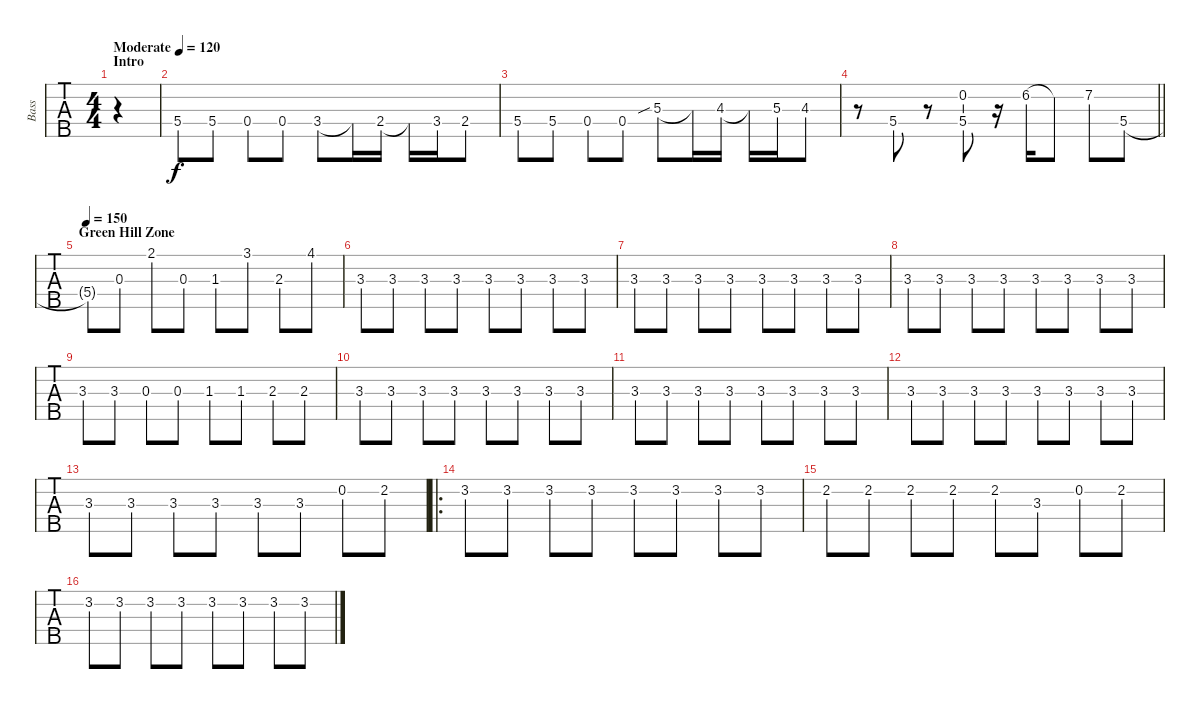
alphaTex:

\track ("Bass" "Bass") {instrument electricbassfinger}
\staff {tabs}
\tuning (G2 D2 A1 E1 B0) {hide}
\ts (4 4)
\section ("" "Intro")
\tempo (120 "Moderate")
\clef f4
\ks c
|
5.4{st}.8 5.4{st}.8 0.4{st}.8 0.4{st}.8 3.4.8 3.4{t}.16 2.4.16 2.4{t}.16 3.4.16 2.4.8 |
5.4{st}.8 5.4{st}.8 0.4{st}.8 0.4{st}.8 5.3{sib}.8 5.3{t}.16 4.3.16 4.3{t}.16 5.3.16 4.3.8 |
\barLineRight lightlight
r.8 5.4.8 r.8 (0.2 5.4).8 r.16 6.2.16 6.2{t}.8 7.2.8 5.4.8 |
\section ("" "Green Hill Zone")
\tempo 150
5.4{t}.8 0.3.8 2.1.8 0.3.8 1.3.8 3.1.8 2.3.8 4.1.8 |
3.3{st}.8 3.3{st}.8 3.3{st}.8 3.3{st}.8 3.3{st}.8 3.3{st}.8 3.3{st}.8 3.3{st}.8 |
3.3{st}.8 3.3{st}.8 3.3{st}.8 3.3{st}.8 3.3{st}.8 3.3{st}.8 3.3{st}.8 3.3{st}.8 |
3.3{st}.8 3.3{st}.8 3.3{st}.8 3.3{st}.8 3.3{st}.8 3.3{st}.8 3.3{st}.8 3.3{st}.8 |
3.3{st}.8 3.3.8 0.3.8 0.3.8 1.3.8 1.3.8 2.3.8 2.3.8 |
3.3{st}.8 3.3{st}.8 3.3{st}.8 3.3{st}.8 3.3{st}.8 3.3{st}.8 3.3{st}.8 3.3{st}.8 |
3.3{st}.8 3.3{st}.8 3.3{st}.8 3.3{st}.8 3.3{st}.8 3.3{st}.8 3.3{st}.8 3.3{st}.8 |
3.3{st}.8 3.3{st}.8 3.3{st}.8 3.3{st}.8 3.3{st}.8 3.3{st}.8 3.3{st}.8 3.3{st}.8 |
3.3{st}.8 3.3{st}.8 3.3{st}.8 3.3{st}.8 3.3{st}.8 3.3.8 0.2.8 2.2.8 |
\ro
3.2{st}.8 3.2{st}.8 3.2{st}.8 3.2{st}.8 3.2{st}.8 3.2{st}.8 3.2{st}.8 3.2.8 |
2.2{st}.8 2.2{st}.8 2.2{st}.8 2.2{st}.8 2.2.8 3.3.8 0.2.8 2.2.8 |
3.2{st}.8 3.2{st}.8 3.2{st}.8 3.2{st}.8 3.2{st}.8 3.2{st}.8 3.2{st}.8 3.2.8
